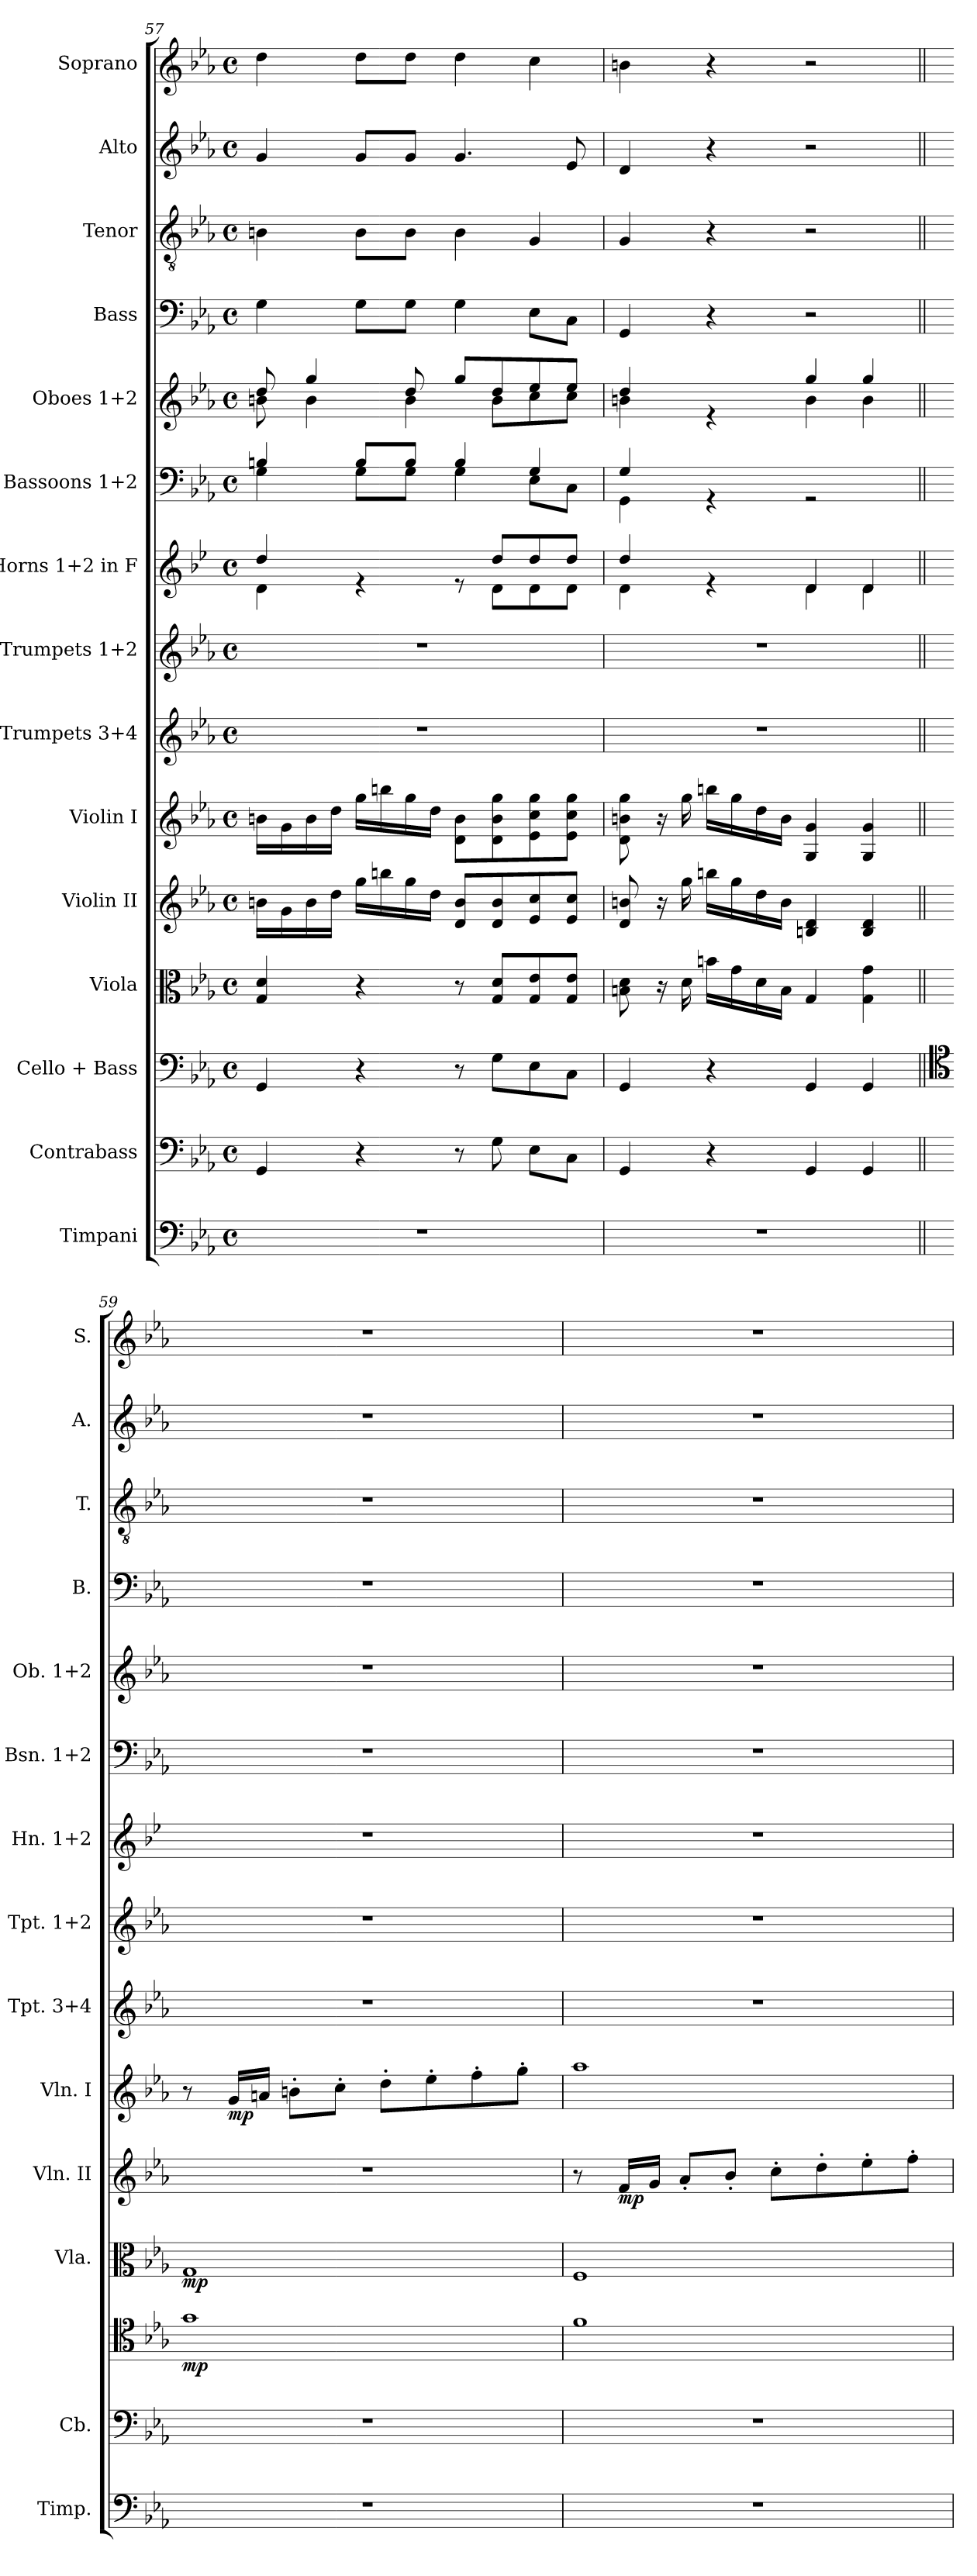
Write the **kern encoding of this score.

**kern	**kern	**kern	**dynam	**kern	**dynam	**kern	**dynam	**kern	**dynam	**kern	**kern	**kern	**kern	**kern	**kern	**kern	**kern	**kern
*part15	*part14	*part13	*part13	*part12	*part12	*part11	*part11	*part10	*part10	*part9	*part8	*part7	*part6	*part5	*part4	*part3	*part2	*part1
*staff15	*staff14	*staff13	*staff13	*staff12	*staff12	*staff11	*staff11	*staff10	*staff10	*staff9	*staff8	*staff7	*staff6	*staff5	*staff4	*staff3	*staff2	*staff1
*I"Timpani	*I"Contrabass	*I"Cello + Bass	*	*I"Viola	*	*I"Violin II	*	*I"Violin I	*	*I"Trumpets 3+4	*I"Trumpets 1+2	*I"Horns 1+2 in F	*I"Bassoons 1+2	*I"Oboes 1+2	*I"Bass	*I"Tenor	*I"Alto	*I"Soprano
*I'Timp.	*I'Cb.	*	*	*I'Vla.	*	*I'Vln. II	*	*I'Vln. I	*	*I'Tpt. 3+4	*I'Tpt. 1+2	*I'Hn. 1+2	*I'Bsn. 1+2	*I'Ob. 1+2	*I'B.	*I'T.	*I'A.	*I'S.
*clefF4	*clefF4	*clefF4	*	*clefC3	*	*clefG2	*	*clefG2	*	*clefG2	*clefG2	*clefG2	*clefF4	*clefG2	*clefF4	*clefGv2	*clefG2	*clefG2
*	*ITrd7c12	*	*	*	*	*	*	*	*	*	*	*ITrd4c7	*	*	*	*	*	*
*k[b-e-a-]	*k[b-e-a-]	*k[b-e-a-]	*	*k[b-e-a-]	*	*k[b-e-a-]	*	*k[b-e-a-]	*	*k[b-e-a-]	*k[b-e-a-]	*k[b-e-a-]	*k[b-e-a-]	*k[b-e-a-]	*k[b-e-a-]	*k[b-e-a-]	*k[b-e-a-]	*k[b-e-a-]
*M4/4	*M4/4	*M4/4	*	*M4/4	*	*M4/4	*	*M4/4	*	*M4/4	*M4/4	*M4/4	*M4/4	*M4/4	*M4/4	*M4/4	*M4/4	*M4/4
*met(c)	*met(c)	*met(c)	*	*met(c)	*	*met(c)	*	*met(c)	*	*met(c)	*met(c)	*met(c)	*met(c)	*met(c)	*met(c)	*met(c)	*met(c)	*met(c)
=57	=57	=57	=57	=57	=57	=57	=57	=57	=57	=57	=57	=57	=57	=57	=57	=57	=57	=57
*	*	*	*	*	*	*	*	*	*	*	*	*^	*^	*^	*	*	*	*
1r	4GGG/	4GG/	.	4G/ 4d/	.	16bn\LL	.	16bn\LL	.	1r	1r	4g/	4G\	4Bn/	4G\	8dd/	8bn\	4G\	4Bn\	4g/	4dd\
.	.	.	.	.	.	16g\	.	16g\	.	.	.	.	.	.	.	.	.	.	.	.	.
.	.	.	.	.	.	16b\	.	16b\	.	.	.	.	.	.	.	4gg/	4b\	.	.	.	.
.	.	.	.	.	.	16dd\JJ	.	16dd\JJ	.	.	.	.	.	.	.	.	.	.	.	.	.
.	4r	4r	.	4r	.	16gg\LL	.	16gg\LL	.	.	.	4re	4.ryy	8B/L	8G\L	.	.	8G\L	8B\L	8g/L	8dd\L
.	.	.	.	.	.	16bbn\	.	16bbn\	.	.	.	.	.	.	.	.	.	.	.	.	.
.	.	.	.	.	.	16gg\	.	16gg\	.	.	.	.	.	8B/J	8G\J	8dd/	4b\	8G\J	8B\J	8g/J	8dd\J
.	.	.	.	.	.	16dd\JJ	.	16dd\JJ	.	.	.	.	.	.	.	.	.	.	.	.	.
.	8r	8r	.	8r	.	8d/ 8b/L	.	8d\ 8b\L	.	.	.	8re	.	4B/	4G\	8gg/L	.	4G\	4B\	4.g/	4dd\
.	8GG\	8G\L	.	8G/ 8d/L	.	8d/ 8b/	.	8d\ 8b\ 8gg\	.	.	.	8g/L	8G\L	.	.	8dd/	8b\L	.	.	.	.
.	8EE-\L	8E-\	.	8G/ 8e-/	.	8e-/ 8cc/	.	8e-\ 8cc\ 8gg\	.	.	.	8g/	8G\	4G/	8E-\L	8ee-/	8cc\	8E-\L	4G/	.	4cc\
.	8CC\J	8C\J	.	8G/ 8e-/J	.	8e-/ 8cc/J	.	8e-\ 8cc\ 8gg\J	.	.	.	8g/J	8G\J	.	8C\J	8ee-/J	8cc\J	8C\J	.	8e-/	.
!!LO:PB:g=z
=58	=58	=58	=58	=58	=58	=58	=58	=58	=58	=58	=58	=58	=58	=58	=58	=58	=58	=58	=58	=58	=58
1r	4GGG/	4GG/	.	8Bn\ 8d\	.	8d/ 8bn/	.	8d\ 8bn\ 8gg\	.	1r	1r	4g/	4G\	4G/	4GG\	4dd/	4bn\	4GG/	4G/	4d/	4bn\
.	.	.	.	16r	.	16r	.	16r	.	.	.	.	.	.	.	.	.	.	.	.	.
.	.	.	.	16d\	.	16gg\	.	16gg\	.	.	.	.	.	.	.	.	.	.	.	.	.
.	4r	4r	.	16bn\LL	.	16bbn\LL	.	16bbn\LL	.	.	.	4re	4ryy	4rGG	2.ryy	4re	4ryy	4r	4r	4r	4r
.	.	.	.	16g\	.	16gg\	.	16gg\	.	.	.	.	.	.	.	.	.	.	.	.	.
.	.	.	.	16d\	.	16dd\	.	16dd\	.	.	.	.	.	.	.	.	.	.	.	.	.
.	.	.	.	16B\JJ	.	16b\JJ	.	16b\JJ	.	.	.	.	.	.	.	.	.	.	.	.	.
.	4GGG/	4GG/	.	4G/	.	4Bn/ 4d/	.	4G/ 4g/	.	.	.	4G/	4G\	2rGG	.	4gg/	4b\	2r	2r	2r	2r
.	4GGG/	4GG/	.	4G\ 4g\	.	4B/ 4d/	.	4G/ 4g/	.	.	.	4G/	4G\	.	.	4gg/	4b\	.	.	.	.
*	*	*	*	*	*	*	*	*	*	*	*	*v	*v	*	*	*v	*v	*	*	*	*
*	*	*	*	*	*	*	*	*	*	*	*	*	*v	*v	*	*	*	*	*
=59||	=59||	=59||	=59||	=59||	=59||	=59||	=59||	=59||	=59||	=59||	=59||	=59||	=59||	=59||	=59||	=59||	=59||	=59||
*	*	*clefC4	*	*	*	*	*	*	*	*	*	*	*	*	*	*	*	*
*	*	*	*	*	*	*	*	*	*	*	*	*^	*	*^	*	*	*	*
!	!	!	!LO:DY:b	!	!LO:DY:b	!	!	!	!	!	!	!	!	!	!	!	!	!	!	!
*	*	*	*	*	*	*	*	*	*	*	*	*v	*v	*	*v	*v	*	*	*	*
1r	1r	1g	mp	1G	mp	1r	.	8r	.	1r	1r	1r	1r	1r	1r	1r	1r	1r
!	!	!	!	!	!	!	!	!	!LO:DY:b	!	!	!	!	!	!	!	!	!
.	.	.	.	.	.	.	.	16g/LL	mp	.	.	.	.	.	.	.	.	.
.	.	.	.	.	.	.	.	16an/JJ	.	.	.	.	.	.	.	.	.	.
.	.	.	.	.	.	.	.	8bn'\L	.	.	.	.	.	.	.	.	.	.
.	.	.	.	.	.	.	.	8cc'\J	.	.	.	.	.	.	.	.	.	.
.	.	.	.	.	.	.	.	8dd'\L	.	.	.	.	.	.	.	.	.	.
.	.	.	.	.	.	.	.	8ee-'\	.	.	.	.	.	.	.	.	.	.
.	.	.	.	.	.	.	.	8ff'\	.	.	.	.	.	.	.	.	.	.
.	.	.	.	.	.	.	.	8gg'\J	.	.	.	.	.	.	.	.	.	.
=60	=60	=60	=60	=60	=60	=60	=60	=60	=60	=60	=60	=60	=60	=60	=60	=60	=60	=60
1r	1r	1f	.	1F	.	8r	.	1aa-	.	1r	1r	1r	1r	1r	1r	1r	1r	1r
!	!	!	!	!	!	!	!LO:DY:b	!	!	!	!	!	!	!	!	!	!	!
.	.	.	.	.	.	16f/LL	mp	.	.	.	.	.	.	.	.	.	.	.
.	.	.	.	.	.	16g/JJ	.	.	.	.	.	.	.	.	.	.	.	.
.	.	.	.	.	.	8a-'/L	.	.	.	.	.	.	.	.	.	.	.	.
.	.	.	.	.	.	8b-'/J	.	.	.	.	.	.	.	.	.	.	.	.
.	.	.	.	.	.	8cc'\L	.	.	.	.	.	.	.	.	.	.	.	.
.	.	.	.	.	.	8dd'\	.	.	.	.	.	.	.	.	.	.	.	.
.	.	.	.	.	.	8ee-'\	.	.	.	.	.	.	.	.	.	.	.	.
.	.	.	.	.	.	8ff'\J	.	.	.	.	.	.	.	.	.	.	.	.
=	=	=	=	=	=	=	=	=	=	=	=	=	=	=	=	=	=	=
*-	*-	*-	*-	*-	*-	*-	*-	*-	*-	*-	*-	*-	*-	*-	*-	*-	*-	*-
